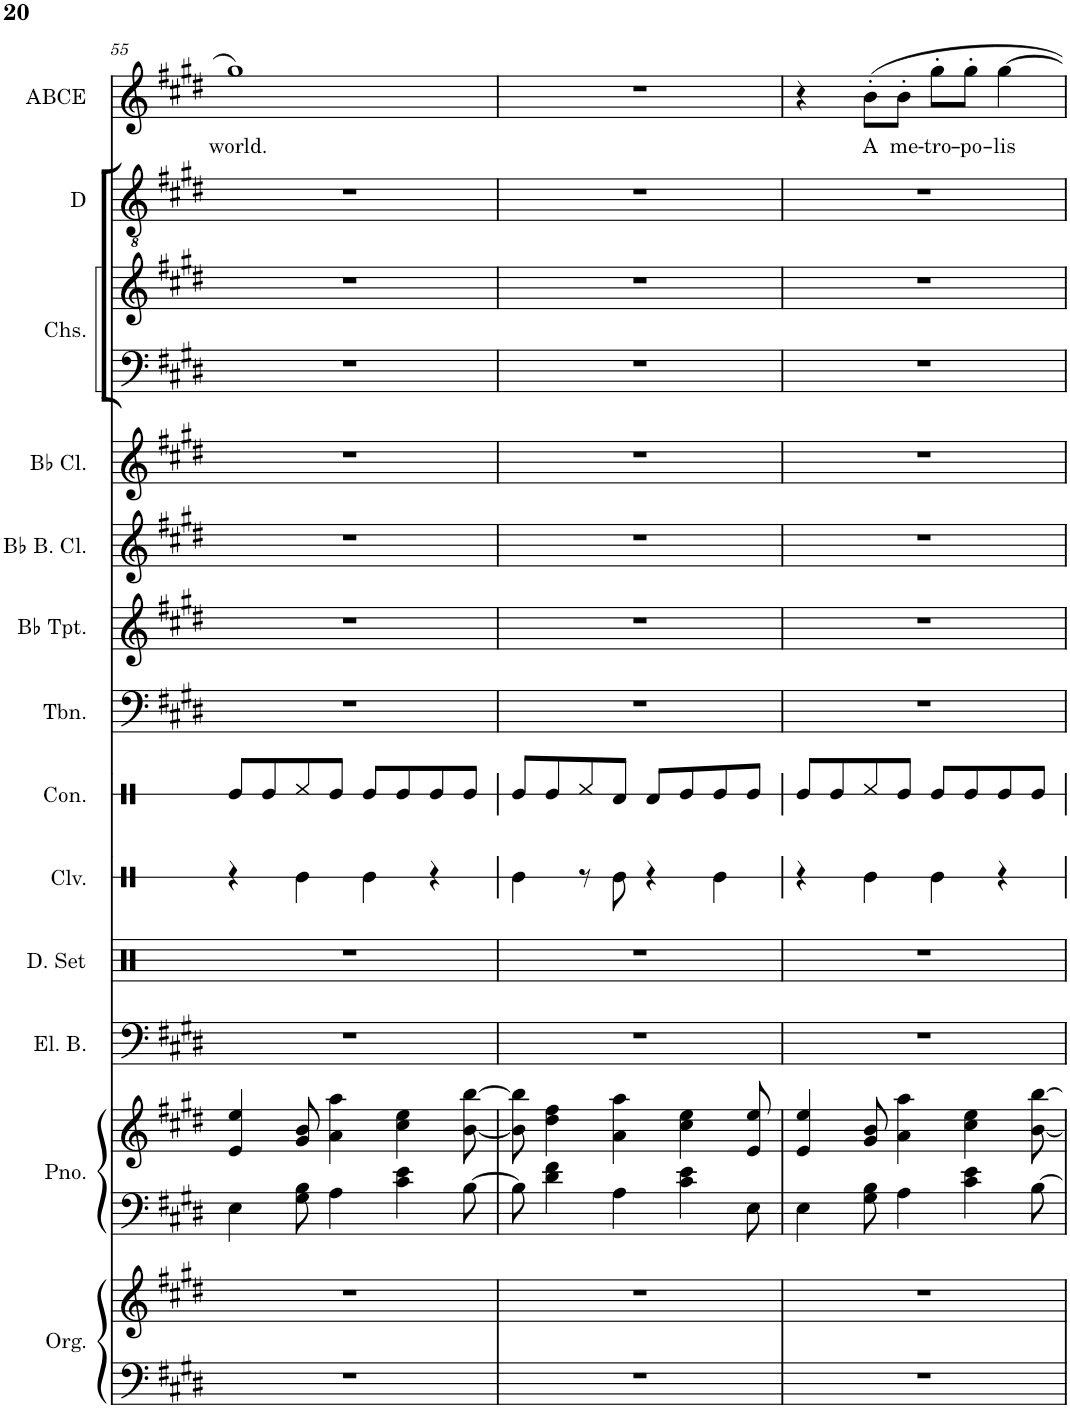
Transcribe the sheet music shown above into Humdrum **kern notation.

**kern	**kern	**kern	**kern	**kern	**kern	**kern	**kern	**kern	**kern	**kern	**kern	**kern	**kern	**kern	**kern	**text
*part13	*part13	*part12	*part12	*part11	*part10	*part9	*part8	*part7	*part6	*part5	*part4	*part3	*part3	*part2	*part1	*part1
*staff16	*staff15	*staff14	*staff13	*staff12	*staff11	*staff10	*staff9	*staff8	*staff7	*staff6	*staff5	*staff4	*staff3	*staff2	*staff1	*staff1
*I"Organ	*	*I"Piano	*	*I"Electric Bass	*I"Drumset	*I"Claves	*I"Congas	*I"Trombone	*I"Bb Trumpet	*I"Bb Bass Clarinet	*I"Bb Clarinet	*I"Chorus	*	*I"Dan	*I"Allie Belle Celle Ellie	*
*I'Org.	*	*I'Pno.	*	*I'El. B.	*I'D. Set	*I'Clv.	*I'Con.	*I'Tbn.	*I'Bb Tpt.	*I'Bb B. Cl.	*I'Bb Cl.	*I'Chs.	*	*I'D	*I'ABCE	*
!!LO:PB:g=z
*clefF4	*clefG2	*clefF4	*clefG2	*clefF4	*clefX	*clefX	*clefX	*clefF4	*clefG2	*clefG2	*clefG2	*clefF4	*clefG2	*clefGv2	*clefG2	*
*	*	*	*	*Trd7c12	*	*	*	*	*Trd1c2	*Trd7c12	*Trd1c2	*	*	*Trd8c14	*Trd1c2	*
*k[f#c#g#d#]	*k[f#c#g#d#]	*k[f#c#g#d#]	*k[f#c#g#d#]	*k[f#c#g#d#]	*k[]	*k[]	*k[]	*k[f#c#g#d#]	*k[f#c#g#d#]	*k[f#c#g#d#]	*k[f#c#g#d#]	*k[f#c#g#d#]	*k[f#c#g#d#]	*k[f#c#g#d#]	*k[f#c#g#d#]	*
*M4/4	*M4/4	*M4/4	*M4/4	*M4/4	*M4/4	*M4/4	*M4/4	*M4/4	*M4/4	*M4/4	*M4/4	*M4/4	*M4/4	*M4/4	*M4/4	*
=55	=55	=55	=55	=55	=55	=55	=55	=55	=55	=55	=55	=55	=55	=55	=55	=55
!	!	!	!	!	!	!	!	!	!	!	!	!	!	!	!	!LO:LY:b
1r	1r	4E\	4e/ 4ee/	1r	1r	4r	8Re/L	1r	1r	1r	1r	1r	1r	1r	1gg#	world.
.	.	.	.	.	.	.	8Re/	.	.	.	.	.	.	.	.	.
.	.	8G#\ 8B\	8g#/ 8b/	.	.	4Re\	8Rf/	.	.	.	.	.	.	.	.	.
.	.	4A\	4a\ 4aa\	.	.	.	8Re/J	.	.	.	.	.	.	.	.	.
.	.	.	.	.	.	4Re\	8Re/L	.	.	.	.	.	.	.	.	.
.	.	4c#\ 4e\	4cc#\ 4ee\	.	.	.	8Re/	.	.	.	.	.	.	.	.	.
.	.	.	.	.	.	4r	8Re/	.	.	.	.	.	.	.	.	.
.	.	[8B\	[8b\ [8bb\	.	.	.	8Re/J	.	.	.	.	.	.	.	.	.
=56	=56	=56	=56	=56	=56	=56	=56	=56	=56	=56	=56	=56	=56	=56	=56	=56
1r	1r	8B\]	8b\] 8bb\]	1r	1r	4Re\	8Re/L	1r	1r	1r	1r	1r	1r	1r	1r	.
.	.	4d#\ 4f#\	4dd#\ 4ff#\	.	.	.	8Re/	.	.	.	.	.	.	.	.	.
.	.	.	.	.	.	8r	8Rf/	.	.	.	.	.	.	.	.	.
.	.	4A\	4a\ 4aa\	.	.	8Re\	8Rd/J	.	.	.	.	.	.	.	.	.
.	.	.	.	.	.	4r	8Rd/L	.	.	.	.	.	.	.	.	.
.	.	4c#\ 4e\	4cc#\ 4ee\	.	.	.	8Re/	.	.	.	.	.	.	.	.	.
.	.	.	.	.	.	4Re\	8Re/	.	.	.	.	.	.	.	.	.
.	.	8E\	8e/ 8ee/	.	.	.	8Re/J	.	.	.	.	.	.	.	.	.
=57	=57	=57	=57	=57	=57	=57	=57	=57	=57	=57	=57	=57	=57	=57	=57	=57
1r	1r	4E\	4e/ 4ee/	1r	1r	4r	8Re/L	1r	1r	1r	1r	1r	1r	1r	4r	.
.	.	.	.	.	.	.	8Re/	.	.	.	.	.	.	.	.	.
!	!	!	!	!	!	!	!	!	!	!	!	!	!	!	!	!LO:LY:b
.	.	8G#\ 8B\	8g#/ 8b/	.	.	4Re\	8Rf/	.	.	.	.	.	.	.	8b'\L	A
!	!	!	!	!	!	!	!	!	!	!	!	!	!	!	!	!LO:LY:b
.	.	4A\	4a\ 4aa\	.	.	.	8Re/J	.	.	.	.	.	.	.	8b'\J	me-
!	!	!	!	!	!	!	!	!	!	!	!	!	!	!	!	!LO:LY:b
.	.	.	.	.	.	4Re\	8Re/L	.	.	.	.	.	.	.	8gg#'\L	-tro-
!	!	!	!	!	!	!	!	!	!	!	!	!	!	!	!	!LO:LY:b
.	.	4c#\ 4e\	4cc#\ 4ee\	.	.	.	8Re/	.	.	.	.	.	.	.	8gg#'\J	-po-
!	!	!	!	!	!	!	!	!	!	!	!	!	!	!	!	!LO:LY:b
.	.	.	.	.	.	4r	8Re/	.	.	.	.	.	.	.	[4gg#\	-lis
.	.	[8B\	[8b\ [8bb\	.	.	.	8Re/J	.	.	.	.	.	.	.	.	.
=	=	=	=	=	=	=	=	=	=	=	=	=	=	=	=	=
*-	*-	*-	*-	*-	*-	*-	*-	*-	*-	*-	*-	*-	*-	*-	*-	*-
